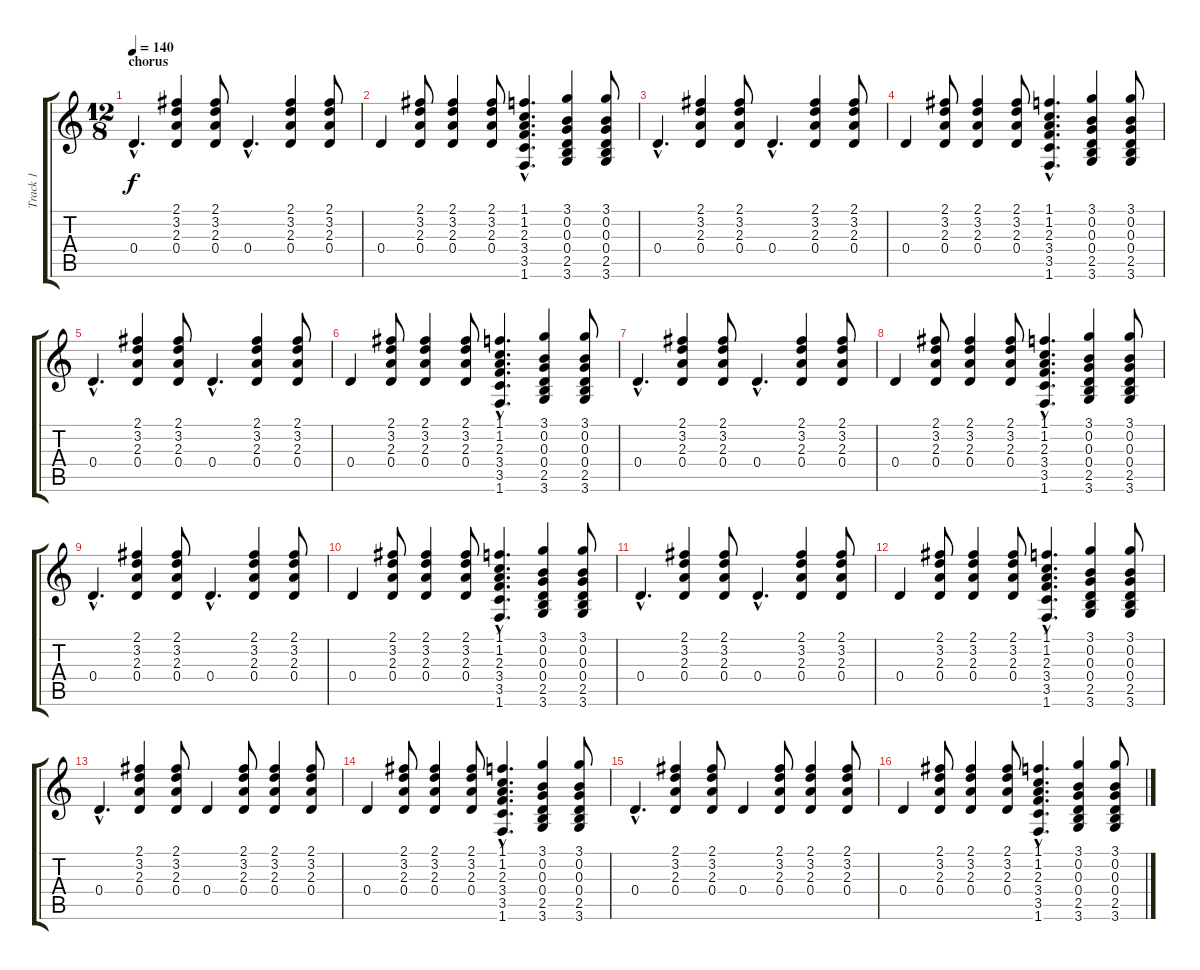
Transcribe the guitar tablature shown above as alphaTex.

\track ("Track 1" "Track 1") {instrument overdrivenguitar}
\staff {score tabs}
\tuning (E4 B3 G3 D3 A2 E2) {hide}
\ts (12 8)
\section ("" "chorus")
\tempo 140
\clef g2
\ks c
0.4{hac}.4{d dy f} (2.1 3.2 2.3 0.4).4 (2.1 3.2 2.3 0.4).8 0.4{hac}.4{d} (2.1 3.2 2.3 0.4).4 (2.1 3.2 2.3 0.4).8 |
0.4.4 (2.1 3.2 2.3 0.4).8 (2.1 3.2 2.3 0.4).4 (2.1 3.2 2.3 0.4).8 (1.1{hac} 1.2{hac} 2.3{hac} 3.4{hac} 3.5{hac} 1.6{hac}).4{d} (3.1 0.2 0.3 0.4 2.5 3.6).4 (3.1 0.2 0.3 0.4 2.5 3.6).8 |
0.4{hac}.4{d} (2.1 3.2 2.3 0.4).4 (2.1 3.2 2.3 0.4).8 0.4{hac}.4{d} (2.1 3.2 2.3 0.4).4 (2.1 3.2 2.3 0.4).8 |
0.4.4 (2.1 3.2 2.3 0.4).8 (2.1 3.2 2.3 0.4).4 (2.1 3.2 2.3 0.4).8 (1.1{hac} 1.2{hac} 2.3{hac} 3.4{hac} 3.5{hac} 1.6{hac}).4{d} (3.1 0.2 0.3 0.4 2.5 3.6).4 (3.1 0.2 0.3 0.4 2.5 3.6).8 |
0.4{hac}.4{d} (2.1 3.2 2.3 0.4).4 (2.1 3.2 2.3 0.4).8 0.4{hac}.4{d} (2.1 3.2 2.3 0.4).4 (2.1 3.2 2.3 0.4).8 |
0.4.4 (2.1 3.2 2.3 0.4).8 (2.1 3.2 2.3 0.4).4 (2.1 3.2 2.3 0.4).8 (1.1{hac} 1.2{hac} 2.3{hac} 3.4{hac} 3.5{hac} 1.6{hac}).4{d} (3.1 0.2 0.3 0.4 2.5 3.6).4 (3.1 0.2 0.3 0.4 2.5 3.6).8 |
0.4{hac}.4{d} (2.1 3.2 2.3 0.4).4 (2.1 3.2 2.3 0.4).8 0.4{hac}.4{d} (2.1 3.2 2.3 0.4).4 (2.1 3.2 2.3 0.4).8 |
0.4.4 (2.1 3.2 2.3 0.4).8 (2.1 3.2 2.3 0.4).4 (2.1 3.2 2.3 0.4).8 (1.1{hac} 1.2{hac} 2.3{hac} 3.4{hac} 3.5{hac} 1.6{hac}).4{d} (3.1 0.2 0.3 0.4 2.5 3.6).4 (3.1 0.2 0.3 0.4 2.5 3.6).8 |
0.4{hac}.4{d} (2.1 3.2 2.3 0.4).4 (2.1 3.2 2.3 0.4).8 0.4{hac}.4{d} (2.1 3.2 2.3 0.4).4 (2.1 3.2 2.3 0.4).8 |
0.4.4 (2.1 3.2 2.3 0.4).8 (2.1 3.2 2.3 0.4).4 (2.1 3.2 2.3 0.4).8 (1.1{hac} 1.2{hac} 2.3{hac} 3.4{hac} 3.5{hac} 1.6{hac}).4{d} (3.1 0.2 0.3 0.4 2.5 3.6).4 (3.1 0.2 0.3 0.4 2.5 3.6).8 |
0.4{hac}.4{d} (2.1 3.2 2.3 0.4).4 (2.1 3.2 2.3 0.4).8 0.4{hac}.4{d} (2.1 3.2 2.3 0.4).4 (2.1 3.2 2.3 0.4).8 |
0.4.4 (2.1 3.2 2.3 0.4).8 (2.1 3.2 2.3 0.4).4 (2.1 3.2 2.3 0.4).8 (1.1{hac} 1.2{hac} 2.3{hac} 3.4{hac} 3.5{hac} 1.6{hac}).4{d} (3.1 0.2 0.3 0.4 2.5 3.6).4 (3.1 0.2 0.3 0.4 2.5 3.6).8 |
0.4{hac}.4{d} (2.1 3.2 2.3 0.4).4 (2.1 3.2 2.3 0.4).8 0.4.4 (2.1 3.2 2.3 0.4).8 (2.1 3.2 2.3 0.4).4 (2.1 3.2 2.3 0.4).8 |
0.4.4 (2.1 3.2 2.3 0.4).8 (2.1 3.2 2.3 0.4).4 (2.1 3.2 2.3 0.4).8 (1.1{hac} 1.2{hac} 2.3{hac} 3.4{hac} 3.5{hac} 1.6{hac}).4{d} (3.1 0.2 0.3 0.4 2.5 3.6).4 (3.1 0.2 0.3 0.4 2.5 3.6).8 |
0.4{hac}.4{d} (2.1 3.2 2.3 0.4).4 (2.1 3.2 2.3 0.4).8 0.4.4 (2.1 3.2 2.3 0.4).8 (2.1 3.2 2.3 0.4).4 (2.1 3.2 2.3 0.4).8 |
0.4.4 (2.1 3.2 2.3 0.4).8 (2.1 3.2 2.3 0.4).4 (2.1 3.2 2.3 0.4).8 (1.1{hac} 1.2{hac} 2.3{hac} 3.4{hac} 3.5{hac} 1.6{hac}).4{d} (3.1 0.2 0.3 0.4 2.5 3.6).4 (3.1 0.2 0.3 0.4 2.5 3.6).8
